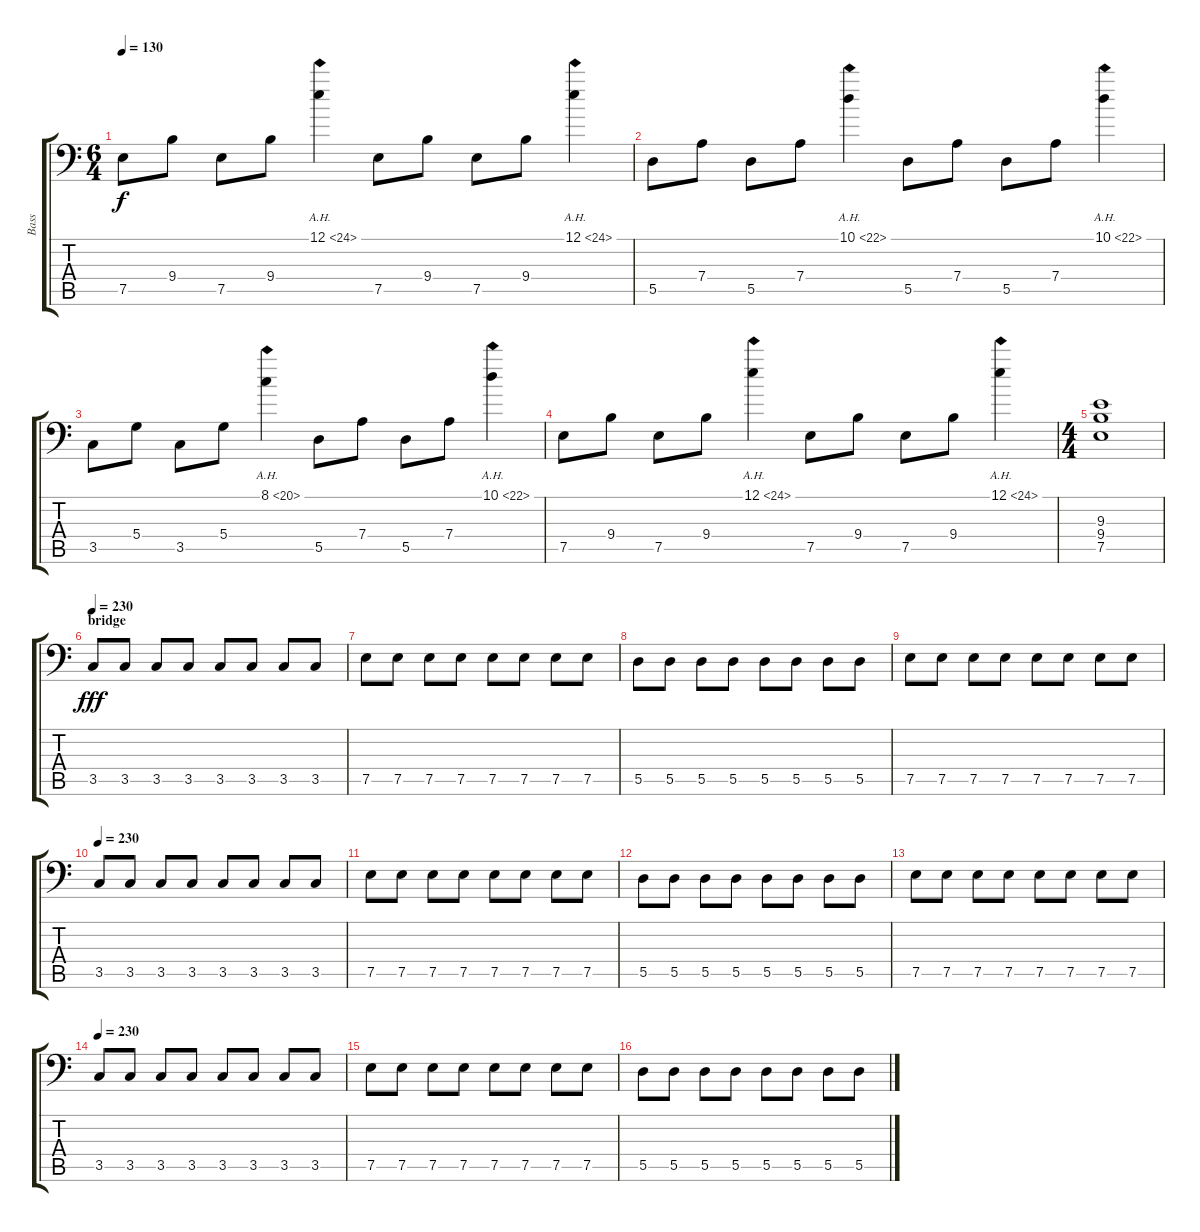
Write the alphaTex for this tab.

\track ("Bass" "Bass") {instrument electricbassfinger}
\staff {score tabs}
\tuning (E3 B2 G2 D2 A1 E1) {hide}
\ts (6 4)
\tempo 130
\clef f4
\ks c
7.5.8{dy f} 9.4.8 7.5.8 9.4.8 12.1{ah 12}.4 7.5.8 9.4.8 7.5.8 9.4.8 12.1{ah 12}.4 |
5.5.8 7.4.8 5.5.8 7.4.8 10.1{ah 12}.4 5.5.8 7.4.8 5.5.8 7.4.8 10.1{ah 12}.4 |
3.5.8 5.4.8 3.5.8 5.4.8 8.1{ah 12}.4 5.5.8 7.4.8 5.5.8 7.4.8 10.1{ah 12}.4 |
7.5.8 9.4.8 7.5.8 9.4.8 12.1{ah 12}.4 7.5.8 9.4.8 7.5.8 9.4.8 12.1{ah 12}.4 |
\ts (4 4)
(9.3 9.4 7.5).1 |
\section ("" "bridge")
\tempo 230
3.5.8{dy fff} 3.5.8 3.5.8 3.5.8 3.5.8 3.5.8 3.5.8 3.5.8 |
7.5.8 7.5.8 7.5.8 7.5.8 7.5.8 7.5.8 7.5.8 7.5.8 |
5.5.8 5.5.8 5.5.8 5.5.8 5.5.8 5.5.8 5.5.8 5.5.8 |
7.5.8 7.5.8 7.5.8 7.5.8 7.5.8 7.5.8 7.5.8 7.5.8 |
\tempo 230
3.5.8 3.5.8 3.5.8 3.5.8 3.5.8 3.5.8 3.5.8 3.5.8 |
7.5.8 7.5.8 7.5.8 7.5.8 7.5.8 7.5.8 7.5.8 7.5.8 |
5.5.8 5.5.8 5.5.8 5.5.8 5.5.8 5.5.8 5.5.8 5.5.8 |
7.5.8 7.5.8 7.5.8 7.5.8 7.5.8 7.5.8 7.5.8 7.5.8 |
\tempo 230
3.5.8 3.5.8 3.5.8 3.5.8 3.5.8 3.5.8 3.5.8 3.5.8 |
7.5.8 7.5.8 7.5.8 7.5.8 7.5.8 7.5.8 7.5.8 7.5.8 |
5.5.8 5.5.8 5.5.8 5.5.8 5.5.8 5.5.8 5.5.8 5.5.8
